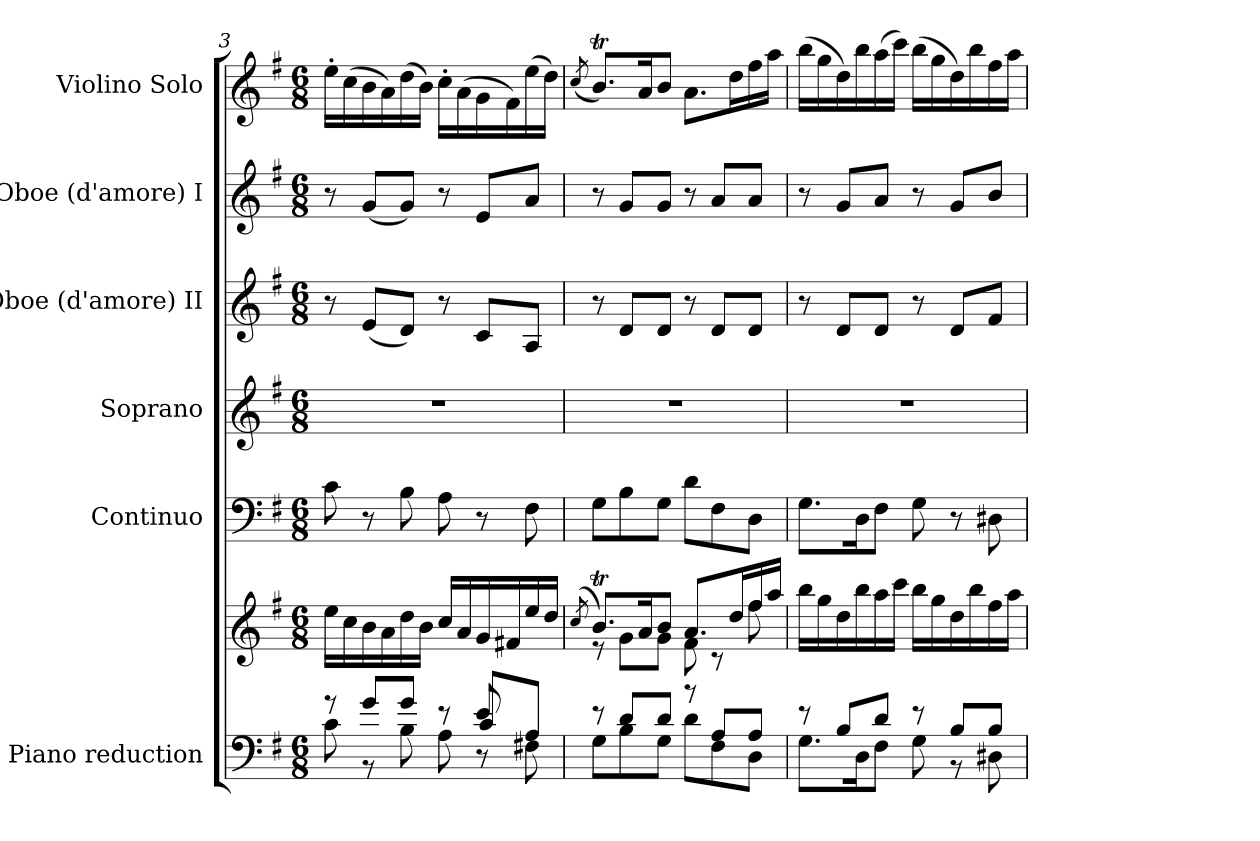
**kern	**kern	**kern	**kern	**kern	**kern	**kern
*part6	*part6	*part5	*part4	*part3	*part2	*part1
*staff7	*staff6	*staff5	*staff4	*staff3	*staff2	*staff1
*I"Piano reduction	*	*I"Continuo	*I"Soprano	*I"Oboe (d'amore) II	*I"Oboe (d'amore) I	*I"Violino Solo
*I'Pno	*	*	*	*I'Ob	*I'Ob	*I'Vln
*clefF4	*clefG2	*clefF4	*clefG2	*clefG2	*clefG2	*clefG2
*k[f#]	*k[f#]	*k[f#]	*k[f#]	*k[f#]	*k[f#]	*k[f#]
*M6/8	*M6/8	*M6/8	*M6/8	*M6/8	*M6/8	*M6/8
=3	=3	=3	=3	=3	=3	=3
*^	*^	*	*	*	*	*
*	*^	*	*	*	*	*	*	*
2ryy	8r	8c\	16ee\LL	4.ryy	8c\	2.r	8r	8r	16ee'\LL
.	.	.	16cc\	.	.	.	.	.	(16cc\
.	8g/L	8r	16b\	.	8r	.	(8e/L	(8g/L	16b\
.	.	.	16a\	.	.	.	.	.	16a\)
.	8g/J	8B\	16dd\	.	8B\	.	8d/J)	8g/J)	(16dd\
.	.	.	16b\JJ	.	.	.	.	.	16b\JJ)
.	8r	8A\	16cc/LL	8ryy	8A\	.	8r	8r	16cc'\LL
.	.	.	16a/	.	.	.	.	.	(16a\
8e/L	8c/L	8r	16g/	8ryy	8r	.	8c/L	8e/L	16g\
.	.	.	16f#X/	.	.	.	.	.	16f#\)
8ryy	8A/J	8F#X\	16ee/	8a\J	8F#\	.	8A/J	8a/J	(16ee\
.	.	.	16dd/JJ	.	.	.	.	.	16dd\JJ)
*v	*v	*v	*	*	*	*	*	*	*
=4	=4	=4	=4	=4	=4	=4	=4
.	(8qcc/	.	.	.	.	.	(8qcc/
*^	*	*	*	*	*	*	*
8r	8G\L	8.bt/L)	8r	8G\L	2.r	8r	8r	8.bt/L)
8d/L	8B\	.	8g\L	8B\	.	8d/L	8g/L	.
.	.	16a/K	.	.	.	.	.	16a/K
8d/J	8G\J	8b/J	8g\J	8G\J	.	8d/J	8g/J	8b/J
8r	8d\L	8.a/L	8f#\	8d\L	.	8r	8r	8.a\L
8A/L	8F#\	.	8r	8F#\	.	8d/L	8a/L	.
.	.	16dd/L	.	.	.	.	.	16dd\L
8A/J	8D\J	16ff#/	8ff#\	8D\J	.	8d/J	8a/J	16ff#\
.	.	16aa/JJ	.	.	.	.	.	16aa\JJ
*	*	*v	*v	*	*	*	*	*
=5	=5	=5	=5	=5	=5	=5	=5
8r	8.G\L	16bb\LL	8.G\L	2.r	8r	8r	(16bb\LL
.	.	16gg\	.	.	.	.	16gg\
8B/L	.	16dd\	.	.	8d/L	8g/L	16dd\)
.	16D\K	16bb\	16D\K	.	.	.	16bb\
8d/J	8F#\J	16aa\	8F#\J	.	8d/J	8a/J	(16aa\
.	.	16ccc\JJ	.	.	.	.	16ccc\JJ)
8r	8G\	16bb\LL	8G\	.	8r	8r	(16bb\LL
.	.	16gg\	.	.	.	.	16gg\
8B/L	8r	16dd\	8r	.	8d/L	8g/L	16dd\)
.	.	16bb\	.	.	.	.	16bb\
8B/J	8D#X\	16ff#\	8D#X\	.	8f#/J	8b/J	16ff#\
.	.	16aa\JJ	.	.	.	.	16aa\JJ
*v	*v	*	*	*	*	*	*
=	=	=	=	=	=	=
*-	*-	*-	*-	*-	*-	*-
